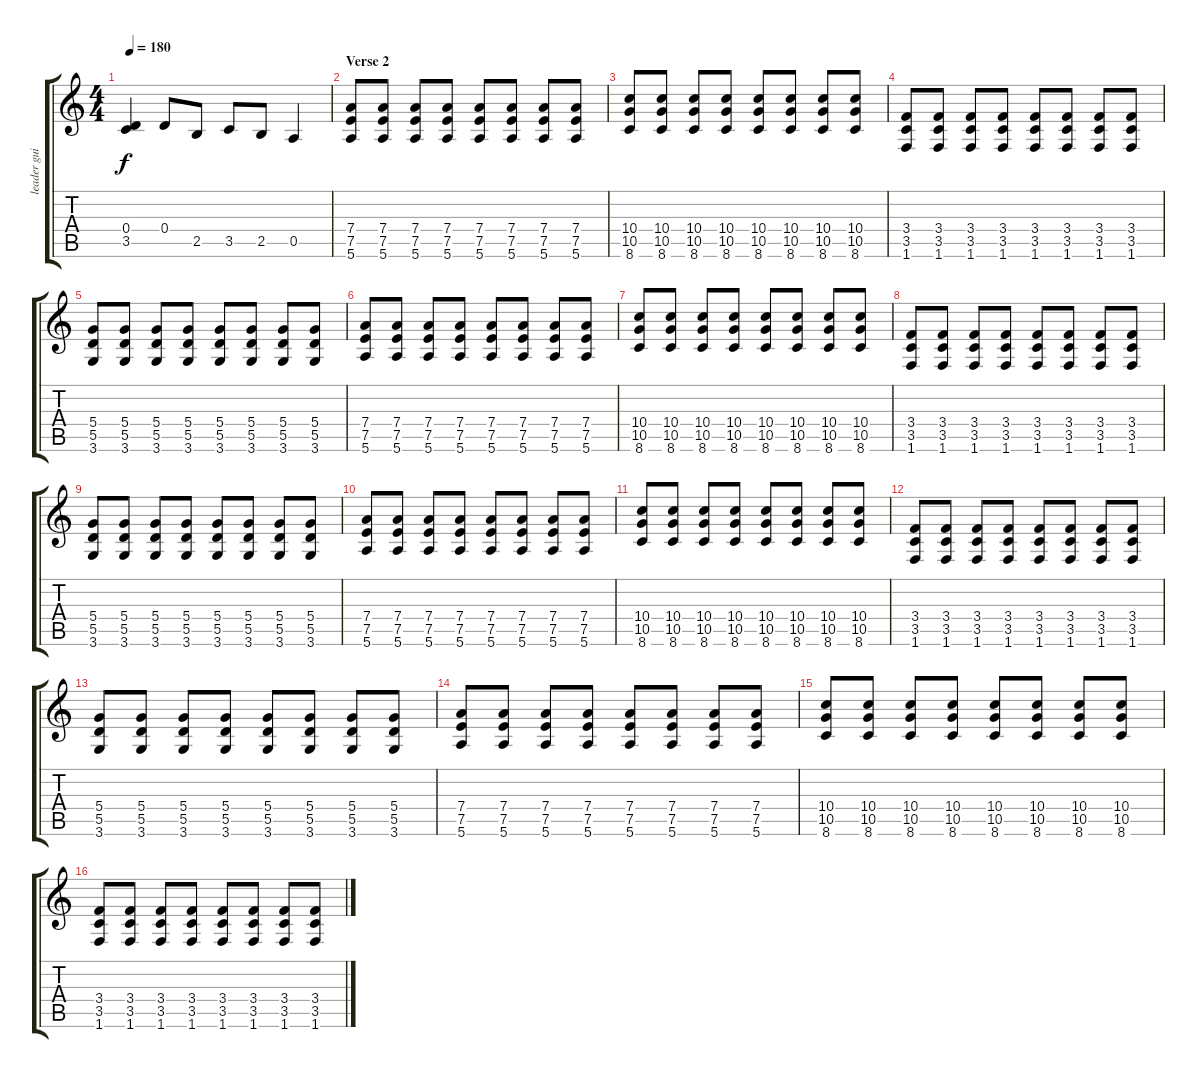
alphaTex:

\track ("leader guitar " "leader gui") {instrument distortionguitar}
\staff {score tabs}
\tuning (E4 B3 G3 D3 A2 E2) {hide}
\ts (4 4)
\tempo 180
\clef g2
\ks c
(0.4 3.5{t}).4{dy f} 0.4.8 2.5.8 3.5.8 2.5.8 0.5.4 |
\section ("" "Verse 2")
(7.4 7.5 5.6).8 (7.4 7.5 5.6).8 (7.4 7.5 5.6).8 (7.4 7.5 5.6).8 (7.4 7.5 5.6).8 (7.4 7.5 5.6).8 (7.4 7.5 5.6).8 (7.4 7.5 5.6).8 |
(10.4 10.5 8.6).8 (10.4 10.5 8.6).8 (10.4 10.5 8.6).8 (10.4 10.5 8.6).8 (10.4 10.5 8.6).8 (10.4 10.5 8.6).8 (10.4 10.5 8.6).8 (10.4 10.5 8.6).8 |
(3.4 3.5 1.6).8 (3.4 3.5 1.6).8 (3.4 3.5 1.6).8 (3.4 3.5 1.6).8 (3.4 3.5 1.6).8 (3.4 3.5 1.6).8 (3.4 3.5 1.6).8 (3.4 3.5 1.6).8 |
(5.4 5.5 3.6).8 (5.4 5.5 3.6).8 (5.4 5.5 3.6).8 (5.4 5.5 3.6).8 (5.4 5.5 3.6).8 (5.4 5.5 3.6).8 (5.4 5.5 3.6).8 (5.4 5.5 3.6).8 |
(7.4 7.5 5.6).8 (7.4 7.5 5.6).8 (7.4 7.5 5.6).8 (7.4 7.5 5.6).8 (7.4 7.5 5.6).8 (7.4 7.5 5.6).8 (7.4 7.5 5.6).8 (7.4 7.5 5.6).8 |
(10.4 10.5 8.6).8 (10.4 10.5 8.6).8 (10.4 10.5 8.6).8 (10.4 10.5 8.6).8 (10.4 10.5 8.6).8 (10.4 10.5 8.6).8 (10.4 10.5 8.6).8 (10.4 10.5 8.6).8 |
(3.4 3.5 1.6).8 (3.4 3.5 1.6).8 (3.4 3.5 1.6).8 (3.4 3.5 1.6).8 (3.4 3.5 1.6).8 (3.4 3.5 1.6).8 (3.4 3.5 1.6).8 (3.4 3.5 1.6).8 |
(5.4 5.5 3.6).8 (5.4 5.5 3.6).8 (5.4 5.5 3.6).8 (5.4 5.5 3.6).8 (5.4 5.5 3.6).8 (5.4 5.5 3.6).8 (5.4 5.5 3.6).8 (5.4 5.5 3.6).8 |
(7.4 7.5 5.6).8 (7.4 7.5 5.6).8 (7.4 7.5 5.6).8 (7.4 7.5 5.6).8 (7.4 7.5 5.6).8 (7.4 7.5 5.6).8 (7.4 7.5 5.6).8 (7.4 7.5 5.6).8 |
(10.4 10.5 8.6).8 (10.4 10.5 8.6).8 (10.4 10.5 8.6).8 (10.4 10.5 8.6).8 (10.4 10.5 8.6).8 (10.4 10.5 8.6).8 (10.4 10.5 8.6).8 (10.4 10.5 8.6).8 |
(3.4 3.5 1.6).8 (3.4 3.5 1.6).8 (3.4 3.5 1.6).8 (3.4 3.5 1.6).8 (3.4 3.5 1.6).8 (3.4 3.5 1.6).8 (3.4 3.5 1.6).8 (3.4 3.5 1.6).8 |
(5.4 5.5 3.6).8 (5.4 5.5 3.6).8 (5.4 5.5 3.6).8 (5.4 5.5 3.6).8 (5.4 5.5 3.6).8 (5.4 5.5 3.6).8 (5.4 5.5 3.6).8 (5.4 5.5 3.6).8 |
(7.4 7.5 5.6).8 (7.4 7.5 5.6).8 (7.4 7.5 5.6).8 (7.4 7.5 5.6).8 (7.4 7.5 5.6).8 (7.4 7.5 5.6).8 (7.4 7.5 5.6).8 (7.4 7.5 5.6).8 |
(10.4 10.5 8.6).8 (10.4 10.5 8.6).8 (10.4 10.5 8.6).8 (10.4 10.5 8.6).8 (10.4 10.5 8.6).8 (10.4 10.5 8.6).8 (10.4 10.5 8.6).8 (10.4 10.5 8.6).8 |
(3.4 3.5 1.6).8 (3.4 3.5 1.6).8 (3.4 3.5 1.6).8 (3.4 3.5 1.6).8 (3.4 3.5 1.6).8 (3.4 3.5 1.6).8 (3.4 3.5 1.6).8 (3.4 3.5 1.6).8
